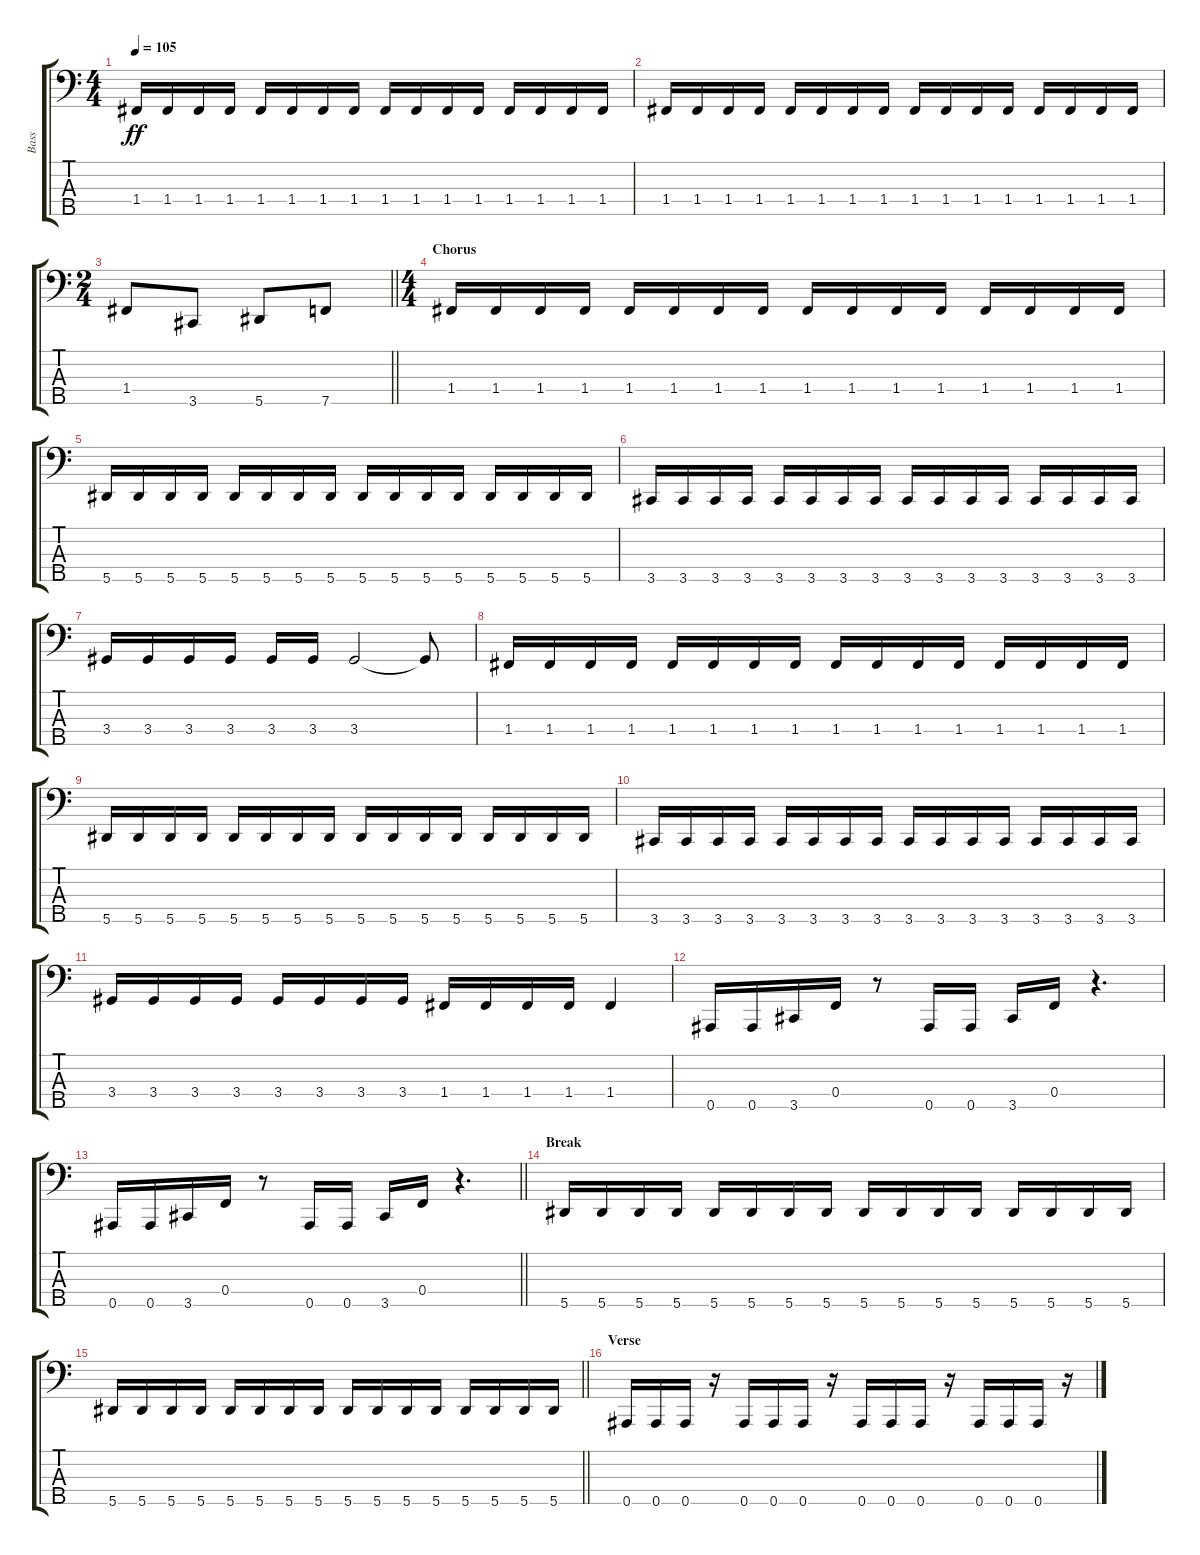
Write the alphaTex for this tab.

\track ("Bass" "Bass") {instrument electricbassfinger}
\staff {score tabs}
\tuning (G2 Eb2 Bb1 F1 Bb0) {hide}
\ts (4 4)
\tempo 105
\clef f4
\ks c
1.4.16{dy ff} 1.4.16 1.4.16 1.4.16 1.4.16 1.4.16 1.4.16 1.4.16 1.4.16 1.4.16 1.4.16 1.4.16 1.4.16 1.4.16 1.4.16 1.4.16 |
1.4.16 1.4.16 1.4.16 1.4.16 1.4.16 1.4.16 1.4.16 1.4.16 1.4.16 1.4.16 1.4.16 1.4.16 1.4.16 1.4.16 1.4.16 1.4.16 |
\ts (2 4)
\barLineRight lightlight
1.4.8 3.5.8 5.5.8 7.5.8 |
\ts (4 4)
\section ("" "Chorus")
1.4.16 1.4.16 1.4.16 1.4.16 1.4.16 1.4.16 1.4.16 1.4.16 1.4.16 1.4.16 1.4.16 1.4.16 1.4.16 1.4.16 1.4.16 1.4.16 |
5.5.16 5.5.16 5.5.16 5.5.16 5.5.16 5.5.16 5.5.16 5.5.16 5.5.16 5.5.16 5.5.16 5.5.16 5.5.16 5.5.16 5.5.16 5.5.16 |
3.5.16 3.5.16 3.5.16 3.5.16 3.5.16 3.5.16 3.5.16 3.5.16 3.5.16 3.5.16 3.5.16 3.5.16 3.5.16 3.5.16 3.5.16 3.5.16 |
3.4.16 3.4.16 3.4.16 3.4.16 3.4.16 3.4.16 3.4.2 3.4{t}.8 |
1.4.16 1.4.16 1.4.16 1.4.16 1.4.16 1.4.16 1.4.16 1.4.16 1.4.16 1.4.16 1.4.16 1.4.16 1.4.16 1.4.16 1.4.16 1.4.16 |
5.5.16 5.5.16 5.5.16 5.5.16 5.5.16 5.5.16 5.5.16 5.5.16 5.5.16 5.5.16 5.5.16 5.5.16 5.5.16 5.5.16 5.5.16 5.5.16 |
3.5.16 3.5.16 3.5.16 3.5.16 3.5.16 3.5.16 3.5.16 3.5.16 3.5.16 3.5.16 3.5.16 3.5.16 3.5.16 3.5.16 3.5.16 3.5.16 |
3.4.16 3.4.16 3.4.16 3.4.16 3.4.16 3.4.16 3.4.16 3.4.16 1.4.16 1.4.16 1.4.16 1.4.16 1.4.4 |
0.5.16 0.5.16 3.5.16 0.4.16 r.8 0.5.16 0.5.16 3.5.16 0.4.16 r.4{d} |
\barLineRight lightlight
0.5.16 0.5.16 3.5.16 0.4.16 r.8 0.5.16 0.5.16 3.5.16 0.4.16 r.4{d} |
\section ("" "Break")
5.5.16 5.5.16 5.5.16 5.5.16 5.5.16 5.5.16 5.5.16 5.5.16 5.5.16 5.5.16 5.5.16 5.5.16 5.5.16 5.5.16 5.5.16 5.5.16 |
\barLineRight lightlight
5.5.16 5.5.16 5.5.16 5.5.16 5.5.16 5.5.16 5.5.16 5.5.16 5.5.16 5.5.16 5.5.16 5.5.16 5.5.16 5.5.16 5.5.16 5.5.16 |
\section ("" "Verse")
0.5.16 0.5.16 0.5.16 r.16 0.5.16 0.5.16 0.5.16 r.16 0.5.16 0.5.16 0.5.16 r.16 0.5.16 0.5.16 0.5.16 r.16
